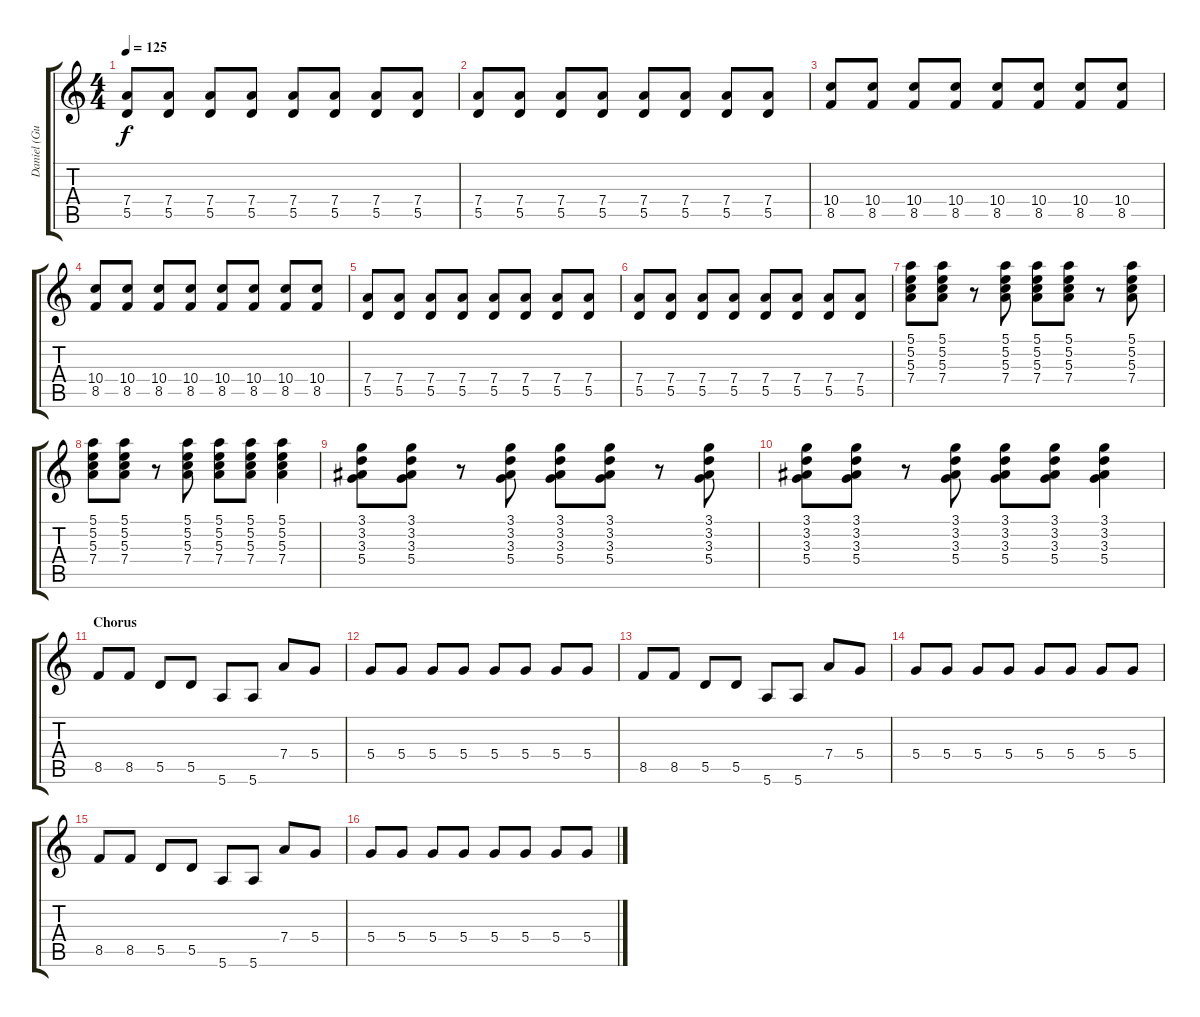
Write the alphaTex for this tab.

\track ("Daniel (Guitar)" "Daniel (Gu") {instrument overdrivenguitar}
\staff {score tabs}
\tuning (E4 B3 G3 D3 A2 E2) {hide}
\ts (4 4)
\tempo 125
\clef g2
\ks c
(7.4 5.5).8{dy f} (7.4 5.5).8 (7.4 5.5).8 (7.4 5.5).8 (7.4 5.5).8 (7.4 5.5).8 (7.4 5.5).8 (7.4 5.5).8 |
(7.4 5.5).8 (7.4 5.5).8 (7.4 5.5).8 (7.4 5.5).8 (7.4 5.5).8 (7.4 5.5).8 (7.4 5.5).8 (7.4 5.5).8 |
(10.4 8.5).8 (10.4 8.5).8 (10.4 8.5).8 (10.4 8.5).8 (10.4 8.5).8 (10.4 8.5).8 (10.4 8.5).8 (10.4 8.5).8 |
(10.4 8.5).8 (10.4 8.5).8 (10.4 8.5).8 (10.4 8.5).8 (10.4 8.5).8 (10.4 8.5).8 (10.4 8.5).8 (10.4 8.5).8 |
(7.4 5.5).8 (7.4 5.5).8 (7.4 5.5).8 (7.4 5.5).8 (7.4 5.5).8 (7.4 5.5).8 (7.4 5.5).8 (7.4 5.5).8 |
(7.4 5.5).8 (7.4 5.5).8 (7.4 5.5).8 (7.4 5.5).8 (7.4 5.5).8 (7.4 5.5).8 (7.4 5.5).8 (7.4 5.5).8 |
(5.1 5.2 5.3 7.4).8 (5.1 5.2 5.3 7.4).8 r.8 (5.1 5.2 5.3 7.4).8 (5.1 5.2 5.3 7.4).8 (5.1 5.2 5.3 7.4).8 r.8 (5.1 5.2 5.3 7.4).8 |
(5.1 5.2 5.3 7.4).8 (5.1 5.2 5.3 7.4).8 r.8 (5.1 5.2 5.3 7.4).8 (5.1 5.2 5.3 7.4).8 (5.1 5.2 5.3 7.4).8 (5.1 5.2 5.3 7.4).4 |
(3.1 3.2 3.3 5.4).8 (3.1 3.2 3.3 5.4).8 r.8 (3.1 3.2 3.3 5.4).8 (3.1 3.2 3.3 5.4).8 (3.1 3.2 3.3 5.4).8 r.8 (3.1 3.2 3.3 5.4).8 |
(3.1 3.2 3.3 5.4).8 (3.1 3.2 3.3 5.4).8 r.8 (3.1 3.2 3.3 5.4).8 (3.1 3.2 3.3 5.4).8 (3.1 3.2 3.3 5.4).8 (3.1 3.2 3.3 5.4).4 |
\section ("" "Chorus")
8.5.8 8.5.8 5.5.8 5.5.8 5.6.8 5.6.8 7.4.8 5.4.8 |
5.4.8 5.4.8 5.4.8 5.4.8 5.4.8 5.4.8 5.4.8 5.4.8 |
8.5.8 8.5.8 5.5.8 5.5.8 5.6.8 5.6.8 7.4.8 5.4.8 |
5.4.8 5.4.8 5.4.8 5.4.8 5.4.8 5.4.8 5.4.8 5.4.8 |
8.5.8 8.5.8 5.5.8 5.5.8 5.6.8 5.6.8 7.4.8 5.4.8 |
5.4.8 5.4.8 5.4.8 5.4.8 5.4.8 5.4.8 5.4.8 5.4.8
